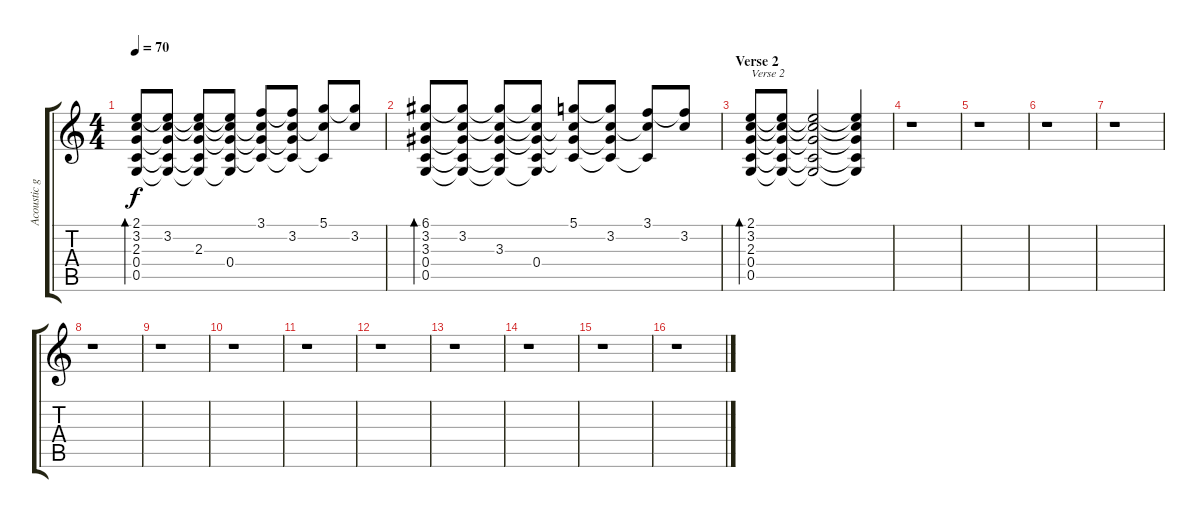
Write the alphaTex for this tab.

\track ("Acoustic guitar" "Acoustic g") {instrument acousticguitarsteel}
\staff {score tabs}
\tuning (D4 A3 F3 C3 G2 D2) {hide}
\ts (4 4)
\tempo 70
\clef g2
\ks c
(2.1 3.2 2.3 0.4 0.5).8{bd 240 dy f} (2.1{t} 3.2 2.3{t} 0.4{t} 0.5{t}).8 (2.1{t} 3.2{t} 2.3 0.4{t} 0.5{t}).8 (2.1{t} 3.2{t} 2.3{t} 0.4 0.5{t}).8 (3.1 3.2{t} 2.3{t} 0.4{t}).8 (3.1{t} 3.2 2.3{t} 0.4{t}).8 (5.1 3.2{t} 0.4{t}).8 (5.1{t} 3.2).8 |
(6.1 3.2 3.3 0.4 0.5).8{bd 240} (6.1{t} 3.2 3.3{t} 0.4{t} 0.5{t}).8 (6.1{t} 3.2{t} 3.3 0.4{t} 0.5{t}).8 (6.1{t} 3.2{t} 3.3{t} 0.4 0.5{t}).8 (5.1 3.2{t} 3.3{t} 0.4{t}).8 (5.1{t} 3.2 3.3{t} 0.4{t}).8 (3.1 3.2{t} 0.4{t}).8 (3.1{t} 3.2).8 |
\section ("" "Verse 2")
(2.1 3.2 2.3 0.4 0.5).8{bd 120 txt "Verse 2"} (2.1{t} 3.2{t} 2.3{t} 0.4{t} 0.5{t}).8 (2.1{t} 3.2{t} 2.3{t} 0.4{t} 0.5{t}).2 (2.1{t} 3.2{t} 2.3{t} 0.4{t} 0.5{t}).4 |
r.1 |
r.1 |
r.1 |
r.1 |
r.1 |
r.1 |
r.1 |
r.1 |
r.1 |
r.1 |
r.1 |
r.1 |
r.1
